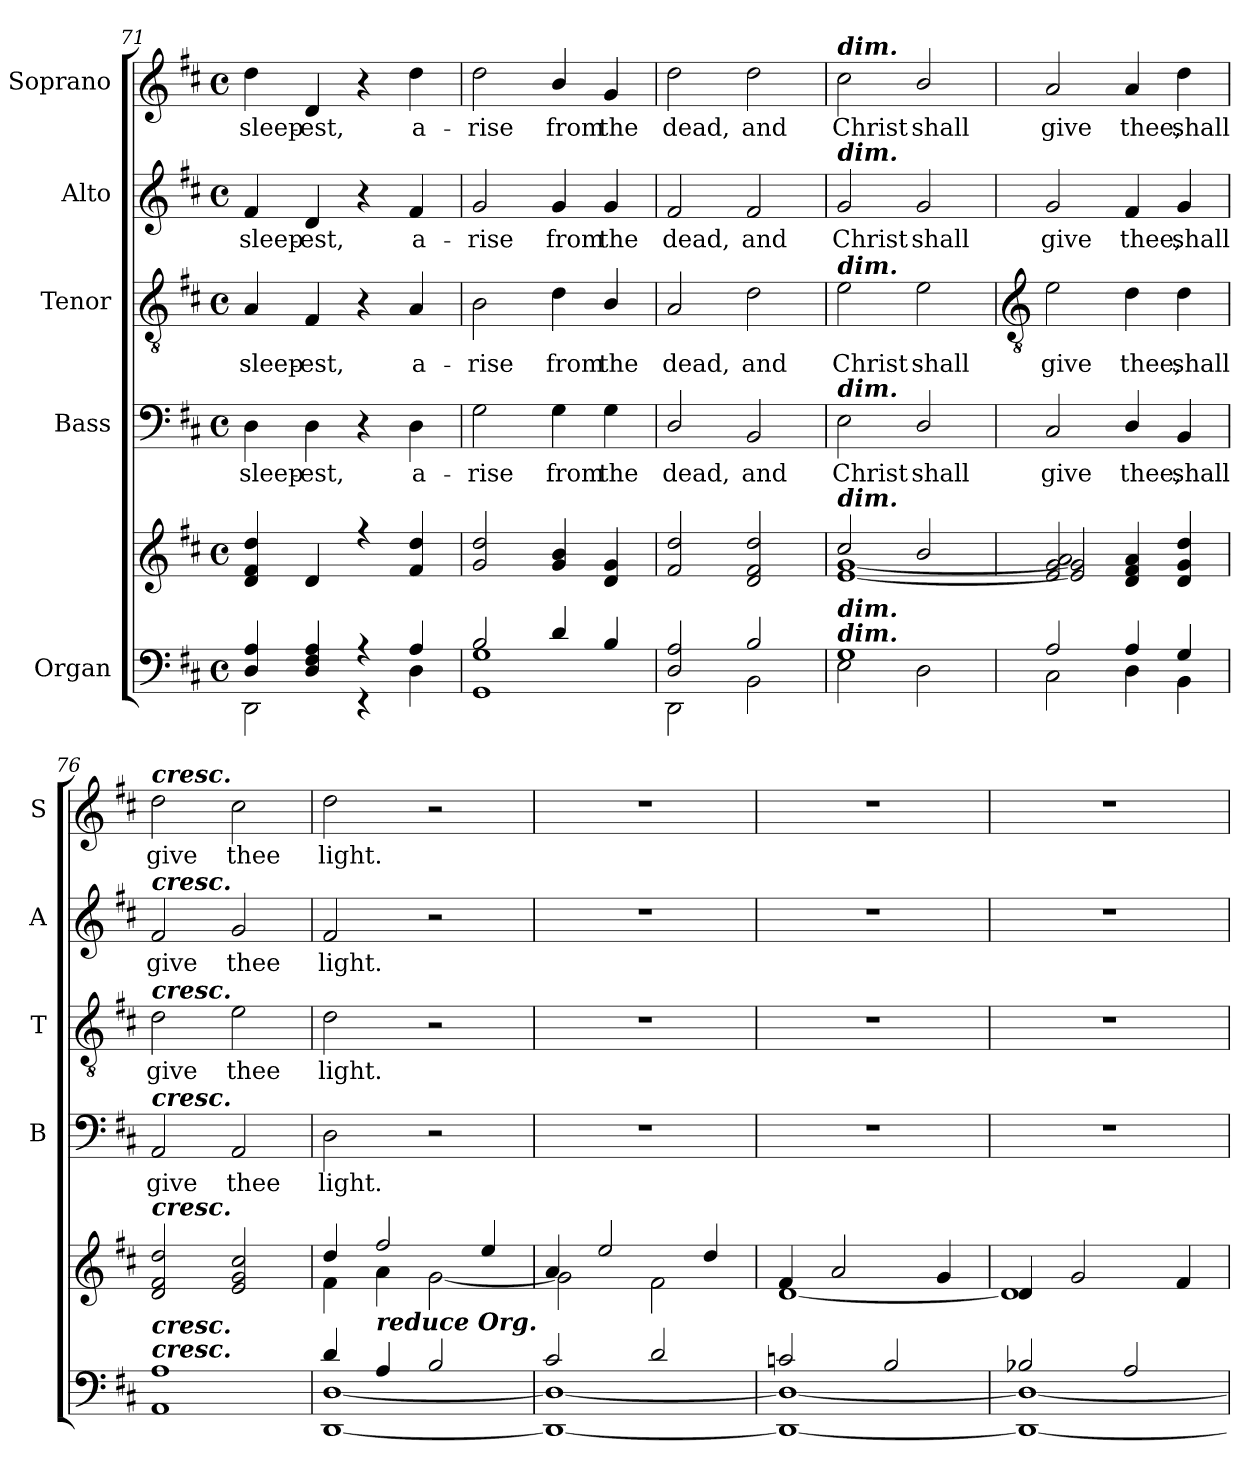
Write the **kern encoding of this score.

**kern	**kern	**kern	**text	**kern	**text	**kern	**text	**kern	**text
*part5	*part5	*part4	*part4	*part3	*part3	*part2	*part2	*part1	*part1
*staff6	*staff5	*staff4	*staff4	*staff3	*staff3	*staff2	*staff2	*staff1	*staff1
*I"Organ	*	*I"Bass	*	*I"Tenor	*	*I"Alto	*	*I"Soprano	*
*	*	*I'B	*	*I'T	*	*I'A	*	*I'S	*
*clefF4	*clefG2	*clefF4	*	*clefGv2	*	*clefG2	*	*clefG2	*
*k[f#c#]	*k[f#c#]	*k[f#c#]	*	*k[f#c#]	*	*k[f#c#]	*	*k[f#c#]	*
*D:	*D:	*D:	*	*D:	*	*D:	*	*D:	*
*M4/4	*M4/4	*M4/4	*	*M4/4	*	*M4/4	*	*M4/4	*
*met(c)	*met(c)	*met(c)	*	*met(c)	*	*met(c)	*	*met(c)	*
=71	=71	=71	=71	=71	=71	=71	=71	=71	=71
*^	*^	*	*	*	*	*	*	*	*
!	!	!	!	!	!LO:LY:b	!	!LO:LY:b	!	!LO:LY:b	!	!LO:LY:b
4D/ 4A/	2DD\	4d 4f# 4dd	1ryy	4D	sleep-	4A	sleep-	4f#	sleep-	4dd	sleep-
!	!	!	!	!	!LO:LY:b	!	!LO:LY:b	!	!LO:LY:b	!	!LO:LY:b
4D/ 4F#/ 4A/	.	4d	.	4D	-est,	4F#	-est,	4d	-est,	4d	-est,
4r	4r	4r	.	4r	.	4r	.	4r	.	4r	.
!	!	!	!	!	!LO:LY:b	!	!LO:LY:b	!	!LO:LY:b	!	!LO:LY:b
4A/	4D\	4f# 4dd	.	4D	a-	4A	a-	4f#	a-	4dd	a-
=72	=72	=72	=72	=72	=72	=72	=72	=72	=72	=72	=72
!	!	!	!	!	!LO:LY:b	!	!LO:LY:b	!	!LO:LY:b	!	!LO:LY:b
2B/	1GG\ 1G\	2g 2dd	1ryy	2G	-rise	2B	-rise	2g	-rise	2dd	-rise
!	!	!	!	!	!LO:LY:b	!	!LO:LY:b	!	!LO:LY:b	!	!LO:LY:b
4d/	.	4g/ 4b/	.	4G\	from	4d\	from	4g/	from	4b/	from
!	!	!	!	!	!LO:LY:b	!	!LO:LY:b	!	!LO:LY:b	!	!LO:LY:b
4B/	.	4d 4g	.	4G	the	4B/	the	4g	the	4g	the
=73	=73	=73	=73	=73	=73	=73	=73	=73	=73	=73	=73
!	!	!	!	!	!LO:LY:b	!	!LO:LY:b	!	!LO:LY:b	!	!LO:LY:b
2D/ 2A/	2DD\	2f# 2dd	1ryy	2D/	dead,	2A	dead,	2f#	dead,	2dd	dead,
!	!	!	!	!	!LO:LY:b	!	!LO:LY:b	!	!LO:LY:b	!	!LO:LY:b
2B/	2BB\	2d 2f# 2dd	.	2BB	and	2d	and	2f#	and	2dd	and
=74	=74	=74	=74	=74	=74	=74	=74	=74	=74	=74	=74
!	!	!	!	!	!	!	!	!	!	!LO:TX:a:Bi:t=dim.	!
!	!	!	!	!	!	!	!	!LO:TX:a:Bi:t=dim.	!	!	!
!	!	!	!	!	!	!LO:TX:a:Bi:t=dim.	!	!	!	!	!
!	!	!	!	!LO:TX:a:Bi:t=dim.	!	!	!	!	!	!	!
!	!	!LO:TX:a:Bi:t=dim.	!	!	!	!	!	!	!	!	!
!LO:TX:a:Bi:t=dim.	!	!	!	!	!	!	!	!	!	!	!
!LO:TX:a:Bi:t=dim.	!	!	!	!	!	!	!	!	!	!	!
!	!	!	!	!	!LO:LY:b	!	!LO:LY:b	!	!LO:LY:b	!	!LO:LY:b
1G/	2E\	2cc#/	[1e\ [1g\	2E	Christ	2e	Christ	2g	Christ	2cc#	Christ
!	!	!	!	!	!LO:LY:b	!	!LO:LY:b	!	!LO:LY:b	!	!LO:LY:b
.	2D\	2b/	.	2D/	shall	2e\	shall	2g/	shall	2b/	shall
!!LO:LB:g=z
=75	=75	=75	=75	=75	=75	=75	=75	=75	=75	=75	=75
*	*	*	*	*	*	*clefGv2	*	*	*	*	*
!	!	!	!	!	!LO:LY:b	!	!LO:LY:b	!	!LO:LY:b	!	!LO:LY:b
2A/	2C#\	2e 2g 2a	2e/] 2g/]	2C#	give	2e	give	2g	give	2a	give
!	!	!	!	!	!LO:LY:b	!	!LO:LY:b	!	!LO:LY:b	!	!LO:LY:b
4A/	4D\	4d 4f# 4a	2ryy	4D/	thee,	4d	thee,	4f#	thee,	4a	thee,
!	!	!	!	!	!LO:LY:b	!	!LO:LY:b	!	!LO:LY:b	!	!LO:LY:b
4G/	4BB\	4d 4g 4dd	.	4BB	shall	4d	shall	4g	shall	4dd	shall
=76	=76	=76	=76	=76	=76	=76	=76	=76	=76	=76	=76
!	!	!	!	!	!	!	!	!	!	!LO:TX:a:Bi:t=cresc.	!
!	!	!	!	!	!	!	!	!LO:TX:a:Bi:t=cresc.	!	!	!
!	!	!	!	!	!	!LO:TX:a:Bi:t=cresc.	!	!	!	!	!
!	!	!	!	!LO:TX:a:Bi:t=cresc.	!	!	!	!	!	!	!
!	!	!LO:TX:a:Bi:t=cresc.	!	!	!	!	!	!	!	!	!
!LO:TX:a:Bi:t=cresc.	!	!	!	!	!	!	!	!	!	!	!
!LO:TX:a:Bi:t=cresc.	!	!	!	!	!	!	!	!	!	!	!
!	!	!	!	!	!LO:LY:b	!	!LO:LY:b	!	!LO:LY:b	!	!LO:LY:b
1A/	1AA\	2d 2f# 2dd	1ryy	2AA	give	2d	give	2f#	give	2dd	give
!	!	!	!	!	!LO:LY:b	!	!LO:LY:b	!	!LO:LY:b	!	!LO:LY:b
.	.	2e 2g 2cc#	.	2AA	thee	2e	thee	2g	thee	2cc#	thee
=77	=77	=77	=77	=77	=77	=77	=77	=77	=77	=77	=77
!	!	!	!	!	!LO:LY:b	!	!LO:LY:b	!	!LO:LY:b	!	!LO:LY:b
4d/	[1DD\ [1D\	4dd/	4f#\	2D	light.	2d	light.	2f#	light.	2dd	light.
!LO:TX:a:Bi:t=reduce Org.	!	!	!	!	!	!	!	!	!	!	!
4A/	.	2ff#/	4a\	.	.	.	.	.	.	.	.
2B/	.	.	[2g\	2r	.	2r	.	2r	.	2r	.
.	.	4ee/	.	.	.	.	.	.	.	.	.
=78	=78	=78	=78	=78	=78	=78	=78	=78	=78	=78	=78
2c#/	1DD\_ 1D\_	4a	2g\]	1r	.	1r	.	1r	.	1r	.
.	.	2ee/	.	.	.	.	.	.	.	.	.
2d/	.	.	2f#\	.	.	.	.	.	.	.	.
.	.	4dd/	.	.	.	.	.	.	.	.	.
=79	=79	=79	=79	=79	=79	=79	=79	=79	=79	=79	=79
2cn/	1DD\_ 1D\_	4f#	[1d\	1r	.	1r	.	1r	.	1r	.
.	.	2a	.	.	.	.	.	.	.	.	.
2B/	.	.	.	.	.	.	.	.	.	.	.
.	.	4g	.	.	.	.	.	.	.	.	.
=80	=80	=80	=80	=80	=80	=80	=80	=80	=80	=80	=80
2B-X/	1DD\_ 1D\_	4d	1d\]	1r	.	1r	.	1r	.	1r	.
.	.	2g	.	.	.	.	.	.	.	.	.
2A/	.	.	.	.	.	.	.	.	.	.	.
.	.	4f#	.	.	.	.	.	.	.	.	.
*v	*v	*	*	*	*	*	*	*	*	*	*
*	*v	*v	*	*	*	*	*	*	*	*
=	=	=	=	=	=	=	=	=	=
*-	*-	*-	*-	*-	*-	*-	*-	*-	*-
